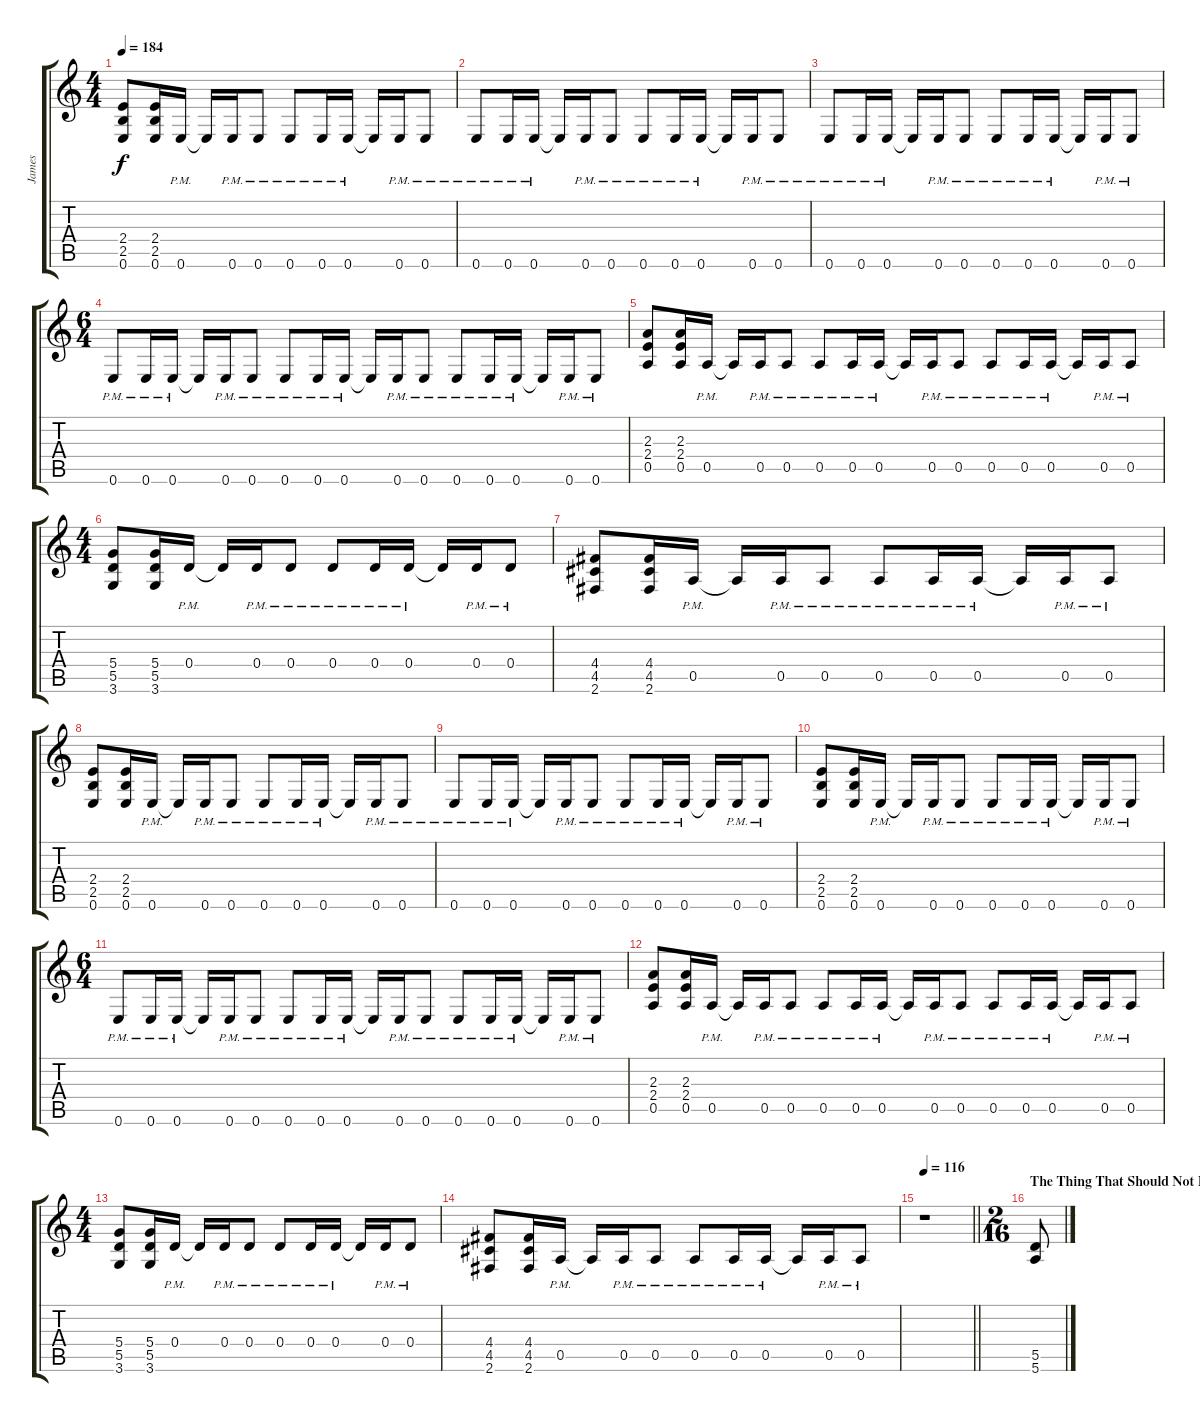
\track ("James" "James") {instrument distortionguitar}
\staff {score tabs}
\tuning (E4 B3 G3 D3 A2 E2) {hide}
\ts (4 4)
\tempo 184
\clef g2
\ks c
(2.4 2.5 0.6).8{dy f} (2.4 2.5 0.6).16 0.6{pm}.16 0.6{t}.16 0.6{pm}.16 0.6{pm}.8 0.6{pm}.8 0.6{pm}.16 0.6{pm}.16 0.6{t}.16 0.6{pm}.16 0.6{pm}.8 |
0.6{pm}.8 0.6{pm}.16 0.6{pm}.16 0.6{t}.16 0.6{pm}.16 0.6{pm}.8 0.6{pm}.8 0.6{pm}.16 0.6{pm}.16 0.6{t}.16 0.6{pm}.16 0.6{pm}.8 |
0.6{pm}.8 0.6{pm}.16 0.6{pm}.16 0.6{t}.16 0.6{pm}.16 0.6{pm}.8 0.6{pm}.8 0.6{pm}.16 0.6{pm}.16 0.6{t}.16 0.6{pm}.16 0.6{pm}.8 |
\ts (6 4)
0.6{pm}.8 0.6{pm}.16 0.6{pm}.16 0.6{t}.16 0.6{pm}.16 0.6{pm}.8 0.6{pm}.8 0.6{pm}.16 0.6{pm}.16 0.6{t}.16 0.6{pm}.16 0.6{pm}.8 0.6{pm}.8 0.6{pm}.16 0.6{pm}.16 0.6{t}.16 0.6{pm}.16 0.6{pm}.8 |
(2.3 2.4 0.5).8 (2.3 2.4 0.5).16 0.5{pm}.16 0.5{t}.16 0.5{pm}.16 0.5{pm}.8 0.5{pm}.8 0.5{pm}.16 0.5{pm}.16 0.5{t}.16 0.5{pm}.16 0.5{pm}.8 0.5{pm}.8 0.5{pm}.16 0.5{pm}.16 0.5{t}.16 0.5{pm}.16 0.5{pm}.8 |
\ts (4 4)
(5.4 5.5 3.6).8 (5.4 5.5 3.6).16 0.4{pm}.16 0.4{t}.16 0.4{pm}.16 0.4{pm}.8 0.4{pm}.8 0.4{pm}.16 0.4{pm}.16 0.4{t}.16 0.4{pm}.16 0.4{pm}.8 |
(4.4 4.5 2.6).8 (4.4 4.5 2.6).16 0.5{pm}.16 0.5{t}.16 0.5{pm}.16 0.5{pm}.8 0.5{pm}.8 0.5{pm}.16 0.5{pm}.16 0.5{t}.16 0.5{pm}.16 0.5{pm}.8 |
(2.4 2.5 0.6).8 (2.4 2.5 0.6).16 0.6{pm}.16 0.6{t}.16 0.6{pm}.16 0.6{pm}.8 0.6{pm}.8 0.6{pm}.16 0.6{pm}.16 0.6{t}.16 0.6{pm}.16 0.6{pm}.8 |
0.6{pm}.8 0.6{pm}.16 0.6{pm}.16 0.6{t}.16 0.6{pm}.16 0.6{pm}.8 0.6{pm}.8 0.6{pm}.16 0.6{pm}.16 0.6{t}.16 0.6{pm}.16 0.6{pm}.8 |
(2.4 2.5 0.6).8 (2.4 2.5 0.6).16 0.6{pm}.16 0.6{t}.16 0.6{pm}.16 0.6{pm}.8 0.6{pm}.8 0.6{pm}.16 0.6{pm}.16 0.6{t}.16 0.6{pm}.16 0.6{pm}.8 |
\ts (6 4)
0.6{pm}.8 0.6{pm}.16 0.6{pm}.16 0.6{t}.16 0.6{pm}.16 0.6{pm}.8 0.6{pm}.8 0.6{pm}.16 0.6{pm}.16 0.6{t}.16 0.6{pm}.16 0.6{pm}.8 0.6{pm}.8 0.6{pm}.16 0.6{pm}.16 0.6{t}.16 0.6{pm}.16 0.6{pm}.8 |
(2.3 2.4 0.5).8 (2.3 2.4 0.5).16 0.5{pm}.16 0.5{t}.16 0.5{pm}.16 0.5{pm}.8 0.5{pm}.8 0.5{pm}.16 0.5{pm}.16 0.5{t}.16 0.5{pm}.16 0.5{pm}.8 0.5{pm}.8 0.5{pm}.16 0.5{pm}.16 0.5{t}.16 0.5{pm}.16 0.5{pm}.8 |
\ts (4 4)
(5.4 5.5 3.6).8 (5.4 5.5 3.6).16 0.4{pm}.16 0.4{t}.16 0.4{pm}.16 0.4{pm}.8 0.4{pm}.8 0.4{pm}.16 0.4{pm}.16 0.4{t}.16 0.4{pm}.16 0.4{pm}.8 |
(4.4 4.5 2.6).8 (4.4 4.5 2.6).16 0.5{pm}.16 0.5{t}.16 0.5{pm}.16 0.5{pm}.8 0.5{pm}.8 0.5{pm}.16 0.5{pm}.16 0.5{t}.16 0.5{pm}.16 0.5{pm}.8 |
\tempo 116
\barLineRight lightlight
r.1 |
\ts (2 16)
\section ("" "The Thing That Should Not Be")
(5.5 5.6).8
